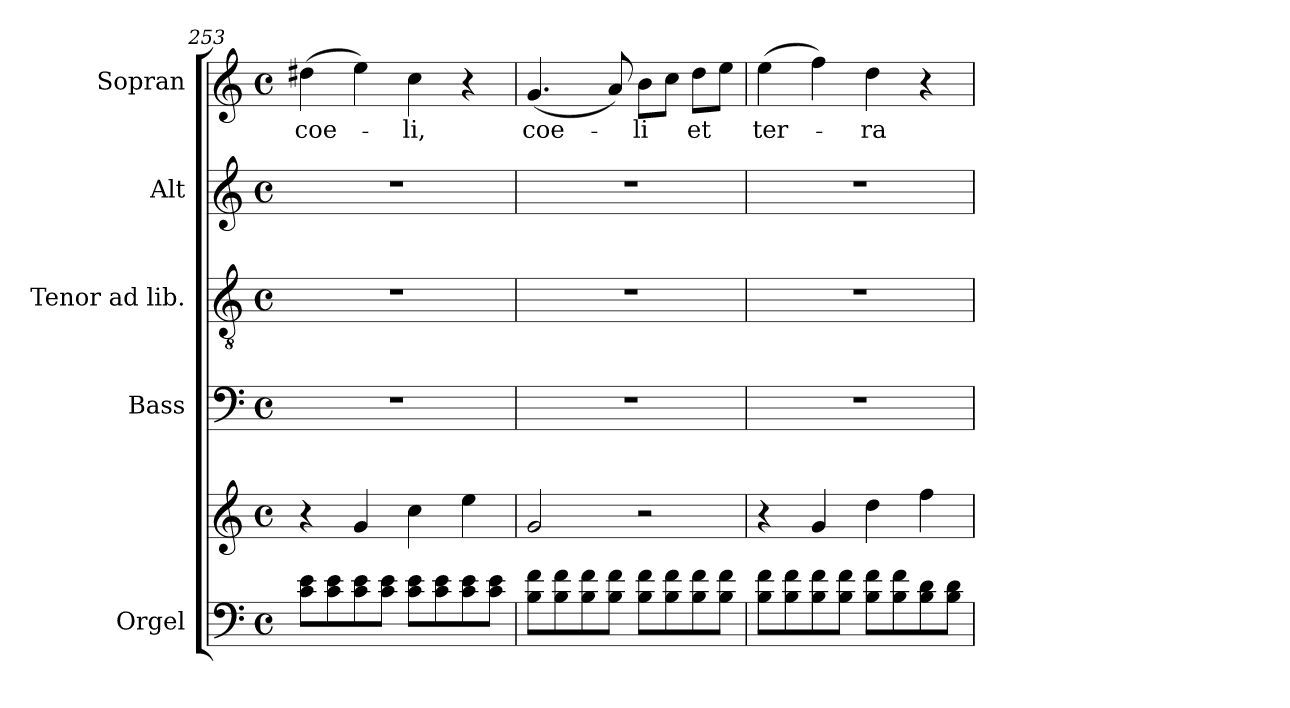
**kern	**kern	**kern	**kern	**kern	**kern	**text
*part5	*part5	*part4	*part3	*part2	*part1	*part1
*staff6	*staff5	*staff4	*staff3	*staff2	*staff1	*staff1
*I"Orgel	*	*I"Bass	*I"Tenor ad lib.	*I"Alt	*I"Sopran	*
*I'Org.	*	*I'B	*I'T	*I'A	*I'S	*
*clefF4	*clefG2	*clefF4	*clefGv2	*clefG2	*clefG2	*
*k[]	*k[]	*k[]	*k[]	*k[]	*k[]	*
*C:	*C:	*C:	*C:	*C:	*C:	*
*M4/4	*M4/4	*M4/4	*M4/4	*M4/4	*M4/4	*
*met(c)	*met(c)	*met(c)	*met(c)	*met(c)	*met(c)	*
=253	=253	=253	=253	=253	=253	=253
!	!	!	!	!	!	!LO:LY:b
8c\ 8e\L	4r	1r	1r	1r	(>4dd#X\	coe-
8c\ 8e\	.	.	.	.	.	.
8c\ 8e\	4g/	.	.	.	4ee\)	.
8c\ 8e\J	.	.	.	.	.	.
!	!	!	!	!	!	!LO:LY:b
8c\ 8e\L	4cc\	.	.	.	4cc\	-li,
8c\ 8e\	.	.	.	.	.	.
8c\ 8e\	4ee\	.	.	.	4r	.
8c\ 8e\J	.	.	.	.	.	.
=254	=254	=254	=254	=254	=254	=254
!	!	!	!	!	!	!LO:LY:b
8B\ 8f\L	2g/	1r	1r	1r	(<4.g/	coe-
8B\ 8f\	.	.	.	.	.	.
8B\ 8f\	.	.	.	.	.	.
8B\ 8f\J	.	.	.	.	8a/)	.
!	!	!	!	!	!	!LO:LY:b
8B\ 8f\L	2r	.	.	.	8b\L	-li
8B\ 8f\	.	.	.	.	8cc\J	.
!	!	!	!	!	!	!LO:LY:b
8B\ 8f\	.	.	.	.	8dd\L	et
8B\ 8f\J	.	.	.	.	8ee\J	.
!!LO:PB:g=z
=255	=255	=255	=255	=255	=255	=255
!	!	!	!	!	!	!LO:LY:b
8B\ 8f\L	4r	1r	1r	1r	(>4ee\	ter-
8B\ 8f\	.	.	.	.	.	.
8B\ 8f\	4g/	.	.	.	4ff\)	.
8B\ 8f\J	.	.	.	.	.	.
!	!	!	!	!	!	!LO:LY:b
8B\ 8f\L	4dd\	.	.	.	4dd\	-ra
8B\ 8f\	.	.	.	.	.	.
8B\ 8d\	4ff\	.	.	.	4r	.
8B\ 8d\J	.	.	.	.	.	.
=	=	=	=	=	=	=
*-	*-	*-	*-	*-	*-	*-
